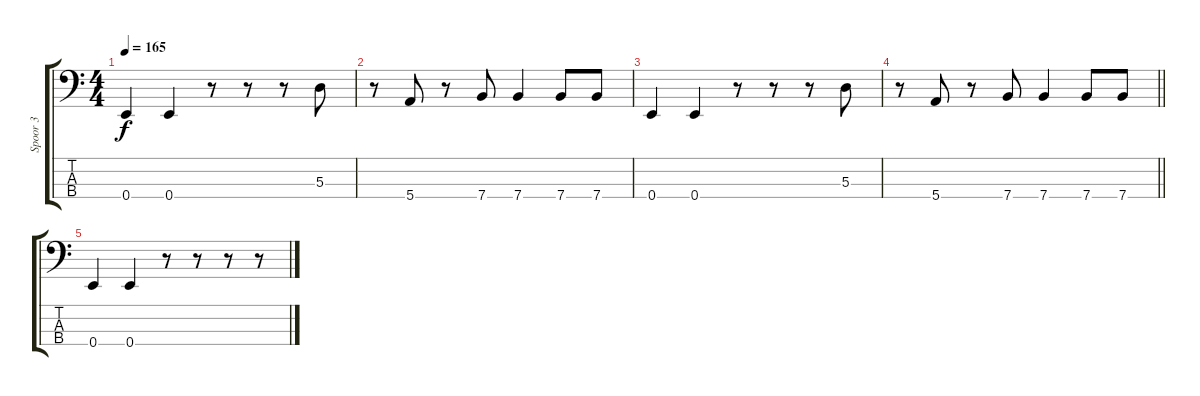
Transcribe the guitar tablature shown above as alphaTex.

\track ("Spoor 3" "Spoor 3") {instrument electricbassfinger}
\staff {score tabs}
\tuning (G2 D2 A1 E1) {hide}
\ts (4 4)
\tempo 165
\clef f4
\ks c
0.4.4{dy f} 0.4.4 r.8 r.8 r.8 5.3.8 |
r.8 5.4.8 r.8 7.4.8 7.4.4 7.4.8 7.4.8 |
0.4.4 0.4.4 r.8 r.8 r.8 5.3.8 |
\barLineRight lightlight
r.8 5.4.8 r.8 7.4.8 7.4.4 7.4.8 7.4.8 |
0.4.4 0.4.4 r.8 r.8 r.8 r.8
